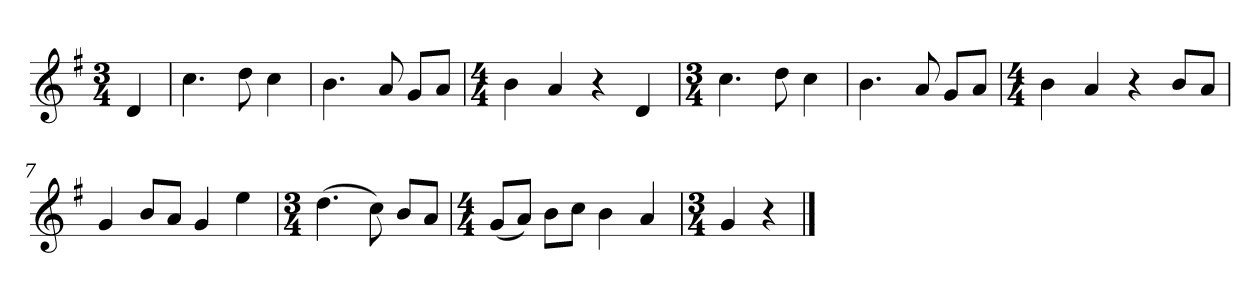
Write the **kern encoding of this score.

**kern
*part1
*staff1
*k[f#]
*M3/4
*MM120
=
4d
=1
4.cc
8dd
4cc
=2
4.b
8a
8gL
8aJ
=3
*M4/4
4b
4a
4r
4d
=4
*M3/4
4.cc
8dd
4cc
=5
4.b
8a
8gL
8aJ
=6
*M4/4
4b
4a
4r
8bL
8aJ
=7
4g
8bL
8aJ
4g
4ee
=8
*M3/4
(4.dd
8cc)
8bL
8aJ
=9
*M4/4
(8gL
8aJ)
8bL
8ccJ
4b
4a
=10
*M3/4
4g
4r
==
*-
